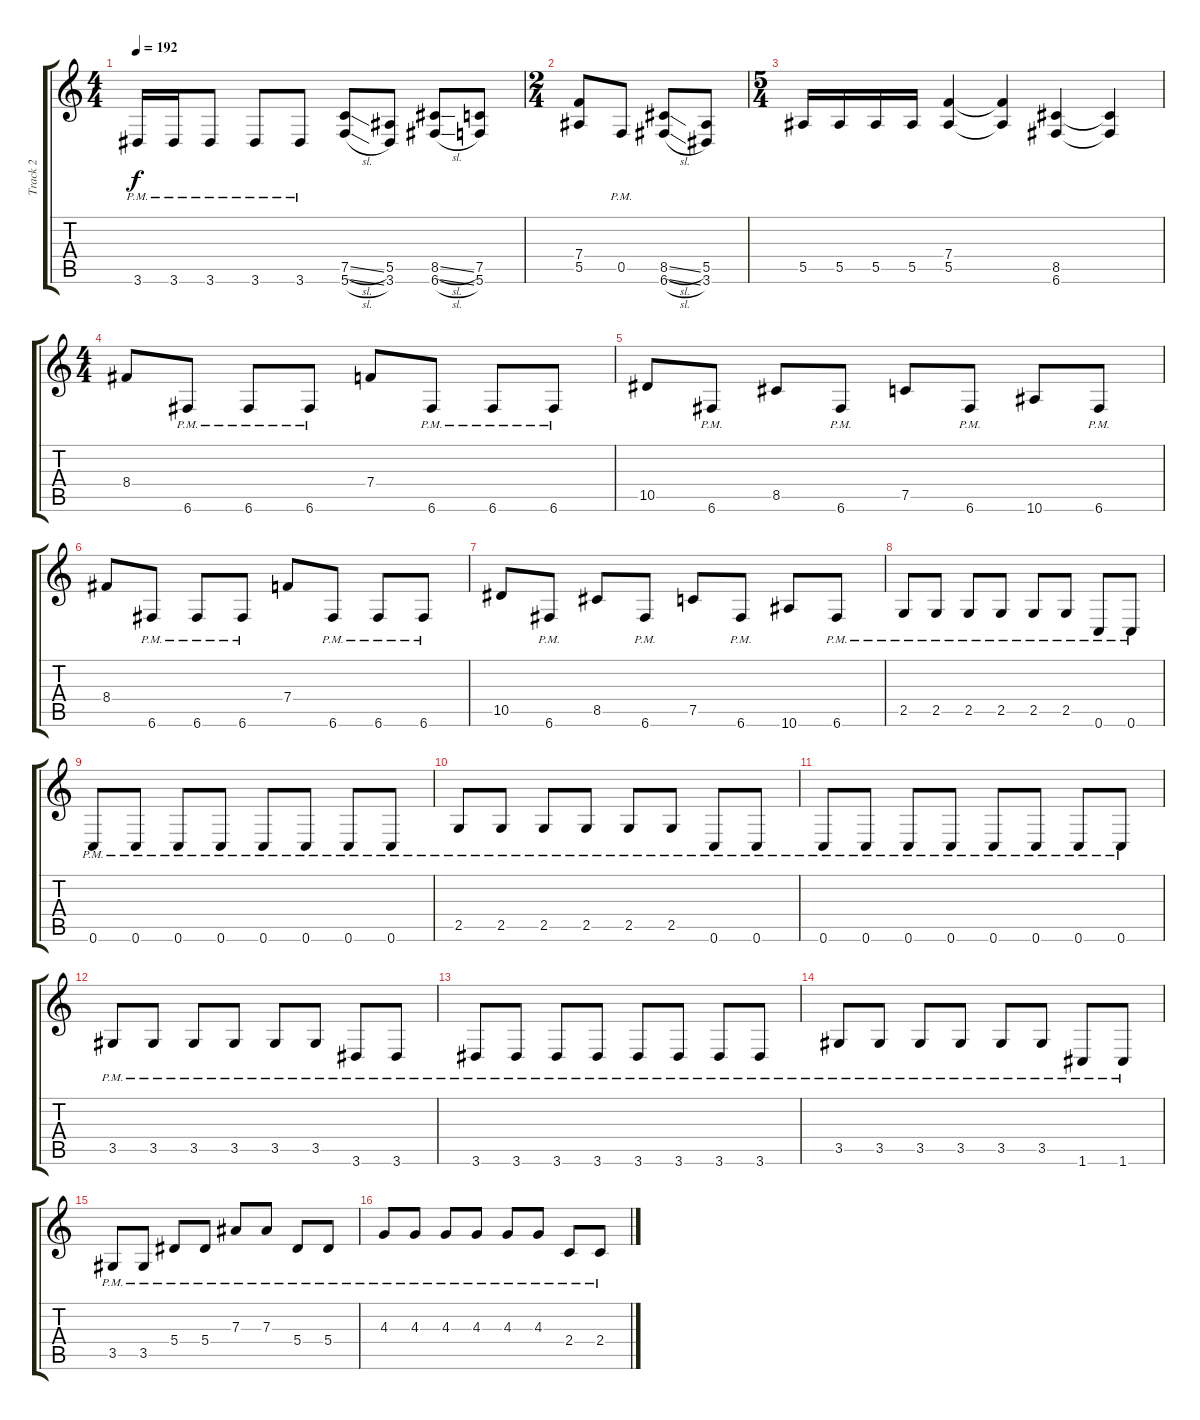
\track ("Track 2" "Track 2") {instrument distortionguitar}
\staff {score tabs}
\tuning (C4 G3 Eb3 Bb2 F2 C2) {hide}
\ts (4 4)
\tempo 192
\clef g2
\ks c
3.6{pm}.16{dy f} 3.6{pm}.16 3.6{pm}.8 3.6{pm}.8 3.6{pm}.8 (7.5{sl} 5.6{sl}).8 (5.5 3.6).8 (8.5{sl} 6.6{sl}).8 (7.5 5.6).8 |
\ts (2 4)
(7.4 5.5).8 0.5{pm}.8 (8.5{sl} 6.6{sl}).8 (5.5 3.6).8 |
\ts (5 4)
5.5.16 5.5.16 5.5.16 5.5.16 (7.4 5.5).4 (7.4{t} 5.5{t}).4 (8.5 6.6).4 (8.5{t} 6.6{t}).4 |
\ts (4 4)
8.4.8 6.6{pm}.8 6.6{pm}.8 6.6{pm}.8 7.4.8 6.6{pm}.8 6.6{pm}.8 6.6{pm}.8 |
10.5.8 6.6{pm}.8 8.5.8 6.6{pm}.8 7.5.8 6.6{pm}.8 10.6.8 6.6{pm}.8 |
8.4.8 6.6{pm}.8 6.6{pm}.8 6.6{pm}.8 7.4.8 6.6{pm}.8 6.6{pm}.8 6.6{pm}.8 |
10.5.8 6.6{pm}.8 8.5.8 6.6{pm}.8 7.5.8 6.6{pm}.8 10.6.8 6.6{pm}.8 |
2.5{pm}.8 2.5{pm}.8 2.5{pm}.8 2.5{pm}.8 2.5{pm}.8 2.5{pm}.8 0.6{pm}.8 0.6{pm}.8 |
0.6{pm}.8 0.6{pm}.8 0.6{pm}.8 0.6{pm}.8 0.6{pm}.8 0.6{pm}.8 0.6{pm}.8 0.6{pm}.8 |
2.5{pm}.8 2.5{pm}.8 2.5{pm}.8 2.5{pm}.8 2.5{pm}.8 2.5{pm}.8 0.6{pm}.8 0.6{pm}.8 |
0.6{pm}.8 0.6{pm}.8 0.6{pm}.8 0.6{pm}.8 0.6{pm}.8 0.6{pm}.8 0.6{pm}.8 0.6{pm}.8 |
3.5{pm}.8 3.5{pm}.8 3.5{pm}.8 3.5{pm}.8 3.5{pm}.8 3.5{pm}.8 3.6{pm}.8 3.6{pm}.8 |
3.6{pm}.8 3.6{pm}.8 3.6{pm}.8 3.6{pm}.8 3.6{pm}.8 3.6{pm}.8 3.6{pm}.8 3.6{pm}.8 |
3.5{pm}.8 3.5{pm}.8 3.5{pm}.8 3.5{pm}.8 3.5{pm}.8 3.5{pm}.8 1.6{pm}.8 1.6{pm}.8 |
3.5{pm}.8 3.5{pm}.8 5.4{pm}.8 5.4{pm}.8 7.3{pm}.8 7.3{pm}.8 5.4{pm}.8 5.4{pm}.8 |
4.3{pm}.8 4.3{pm}.8 4.3{pm}.8 4.3{pm}.8 4.3{pm}.8 4.3{pm}.8 2.4{pm}.8 2.4{pm}.8
